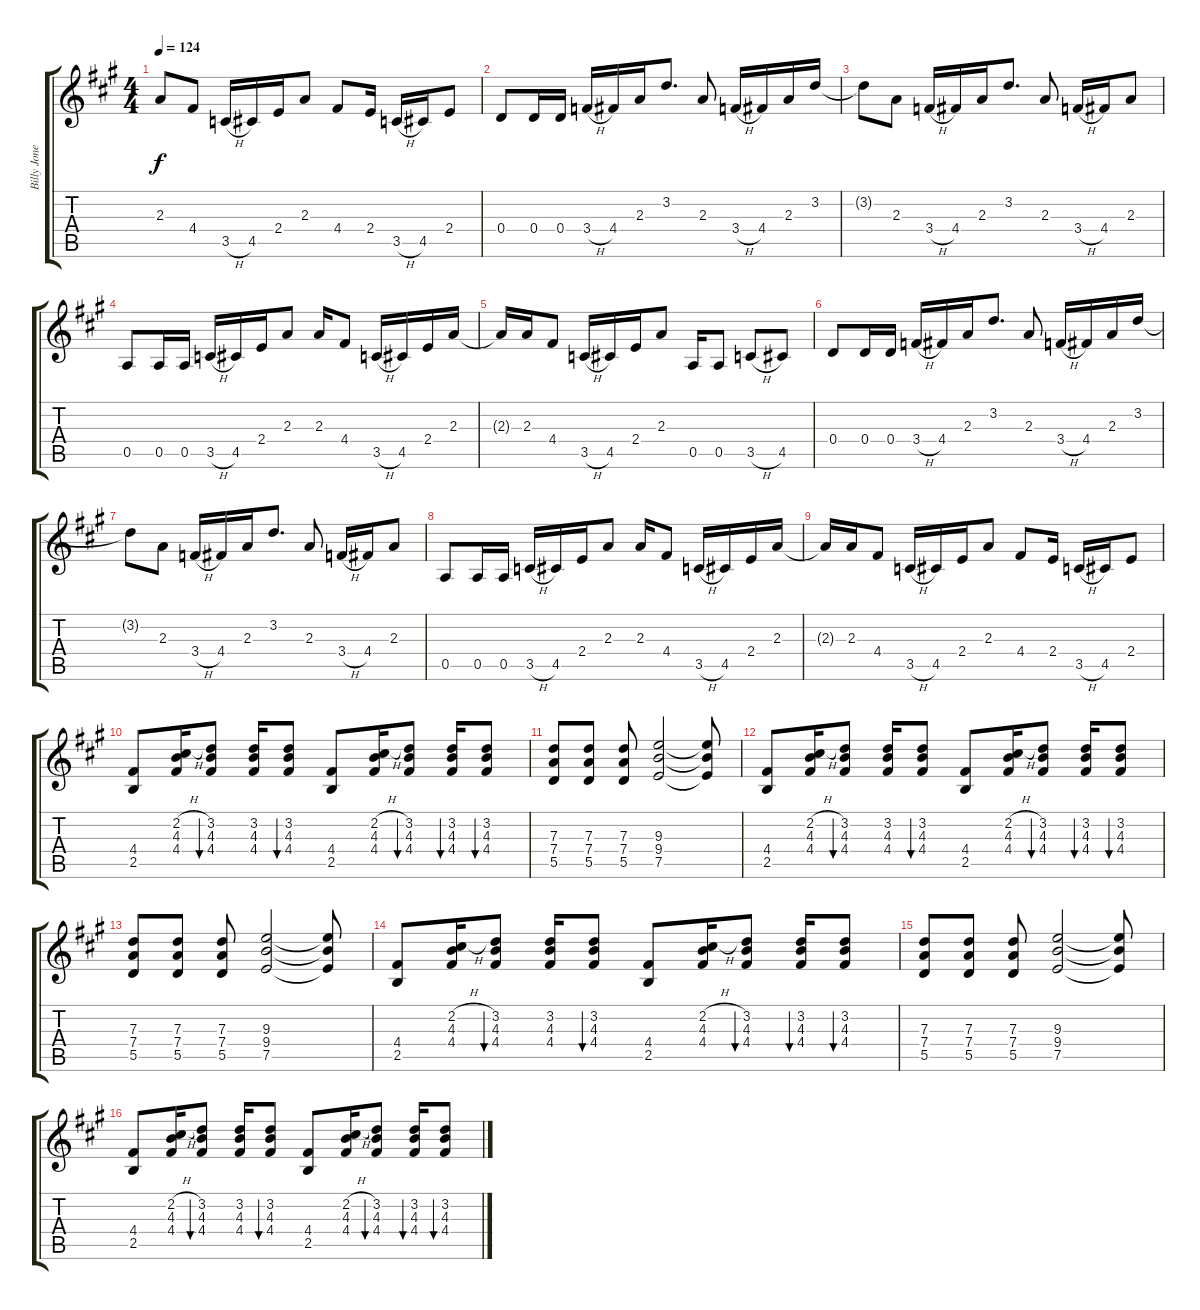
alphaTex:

\track ("Billy Jones Guitar" "Billy Jone") {instrument overdrivenguitar}
\staff {score tabs}
\tuning (E4 B3 G3 D3 A2 E2) {hide}
\ts (4 4)
\tempo 124
\clef g2
\ks a
2.3{t}.8{dy f} 4.4.8 3.5{h}.16 4.5.16 2.4.16 2.3.8 4.4.8 2.4.16 3.5{h}.16 4.5.16 2.4.8 |
0.4.8 0.4.16 0.4.16 3.4{h}.16 4.4.16 2.3.16 3.2.8{d} 2.3.8 3.4{h}.16 4.4.16 2.3.16 3.2.16 |
3.2{t}.8 2.3.8 3.4{h}.16 4.4.16 2.3.16 3.2.8{d} 2.3.8 3.4{h}.16 4.4.16 2.3.8 |
0.5.8 0.5.16 0.5.16 3.5{h}.16 4.5.16 2.4.16 2.3.8 2.3.16 4.4.8 3.5{h}.16 4.5.16 2.4.16 2.3.16 |
2.3{t}.16 2.3.16 4.4.8 3.5{h}.16 4.5.16 2.4.16 2.3.8 0.5.16 0.5.8 3.5{h}.8 4.5.8 |
0.4.8 0.4.16 0.4.16 3.4{h}.16 4.4.16 2.3.16 3.2.8{d} 2.3.8 3.4{h}.16 4.4.16 2.3.16 3.2.16 |
3.2{t}.8 2.3.8 3.4{h}.16 4.4.16 2.3.16 3.2.8{d} 2.3.8 3.4{h}.16 4.4.16 2.3.8 |
0.5.8 0.5.16 0.5.16 3.5{h}.16 4.5.16 2.4.16 2.3.8 2.3.16 4.4.8 3.5{h}.16 4.5.16 2.4.16 2.3.16 |
2.3{t}.16 2.3.16 4.4.8 3.5{h}.16 4.5.16 2.4.16 2.3.8 4.4.8 2.4.16 3.5{h}.16 4.5.16 2.4.8 |
(4.4 2.5).8 (2.2{h} 4.3 4.4).16 (3.2 4.3 4.4).8{bu 60} (3.2 4.3 4.4).16 (3.2 4.3 4.4).8{bu 60} (4.4 2.5).8 (2.2{h} 4.3 4.4).16 (3.2 4.3 4.4).8{bu 60} (3.2 4.3 4.4).16{bu 60} (3.2 4.3 4.4).8{bu 60} |
(7.3 7.4 5.5).8 (7.3 7.4 5.5).8 (7.3 7.4 5.5).8 (9.3 9.4 7.5).2 (9.3{t} 9.4{t} 7.5{t}).8 |
(4.4 2.5).8 (2.2{h} 4.3 4.4).16 (3.2 4.3 4.4).8{bu 60} (3.2 4.3 4.4).16 (3.2 4.3 4.4).8{bu 60} (4.4 2.5).8 (2.2{h} 4.3 4.4).16 (3.2 4.3 4.4).8{bu 60} (3.2 4.3 4.4).16{bu 60} (3.2 4.3 4.4).8{bu 60} |
(7.3 7.4 5.5).8 (7.3 7.4 5.5).8 (7.3 7.4 5.5).8 (9.3 9.4 7.5).2 (9.3{t} 9.4{t} 7.5{t}).8 |
(4.4 2.5).8 (2.2{h} 4.3 4.4).16 (3.2 4.3 4.4).8{bu 60} (3.2 4.3 4.4).16 (3.2 4.3 4.4).8{bu 60} (4.4 2.5).8 (2.2{h} 4.3 4.4).16 (3.2 4.3 4.4).8{bu 60} (3.2 4.3 4.4).16{bu 60} (3.2 4.3 4.4).8{bu 60} |
(7.3 7.4 5.5).8 (7.3 7.4 5.5).8 (7.3 7.4 5.5).8 (9.3 9.4 7.5).2 (9.3{t} 9.4{t} 7.5{t}).8 |
(4.4 2.5).8 (2.2{h} 4.3 4.4).16 (3.2 4.3 4.4).8{bu 60} (3.2 4.3 4.4).16 (3.2 4.3 4.4).8{bu 60} (4.4 2.5).8 (2.2{h} 4.3 4.4).16 (3.2 4.3 4.4).8{bu 60} (3.2 4.3 4.4).16{bu 60} (3.2 4.3 4.4).8{bu 60}
